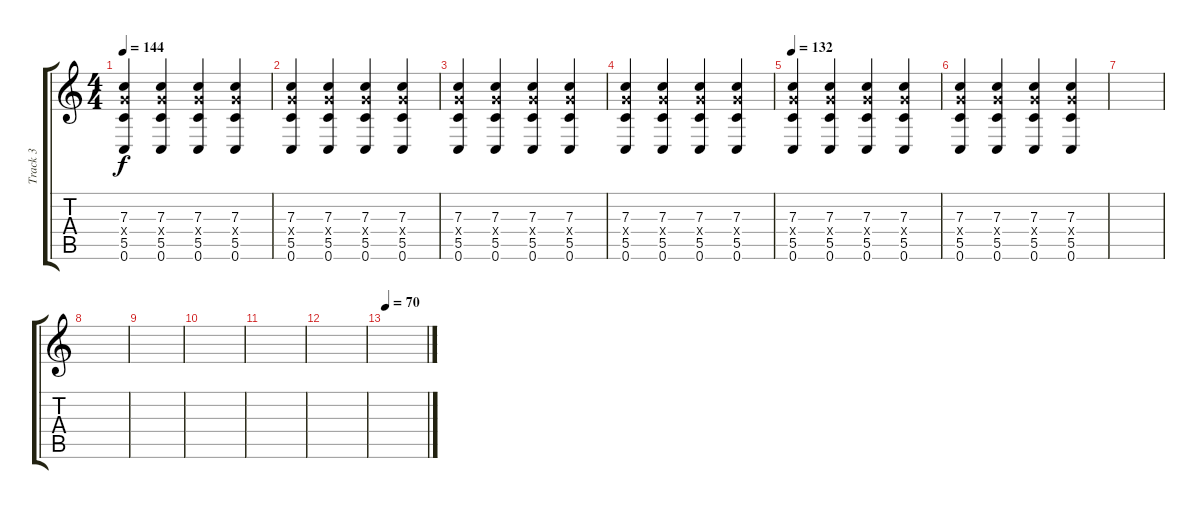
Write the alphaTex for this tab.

\track ("Track 3" "Track 3") {instrument distortionguitar}
\staff {score tabs}
\tuning (D4 A3 F3 C3 G2 C2) {hide}
\ts (4 4)
\tempo 144
\clef g2
\ks c
(7.3 7.4{x} 5.5 0.6).4{dy f} (7.3 7.4{x} 5.5 0.6).4 (7.3 7.4{x} 5.5 0.6).4 (7.3 7.4{x} 5.5 0.6).4 |
(7.3 7.4{x} 5.5 0.6).4 (7.3 7.4{x} 5.5 0.6).4 (7.3 7.4{x} 5.5 0.6).4 (7.3 7.4{x} 5.5 0.6).4 |
(7.3 7.4{x} 5.5 0.6).4 (7.3 7.4{x} 5.5 0.6).4 (7.3 7.4{x} 5.5 0.6).4 (7.3 7.4{x} 5.5 0.6).4 |
(7.3 7.4{x} 5.5 0.6).4 (7.3 7.4{x} 5.5 0.6).4 (7.3 7.4{x} 5.5 0.6).4 (7.3 7.4{x} 5.5 0.6).4 |
\tempo 132
(7.3 7.4{x} 5.5 0.6).4{volume 0} (7.3 7.4{x} 5.5 0.6).4 (7.3 7.4{x} 5.5 0.6).4 (7.3 7.4{x} 5.5 0.6).4 |
(7.3 7.4{x} 5.5 0.6).4 (7.3 7.4{x} 5.5 0.6).4 (7.3 7.4{x} 5.5 0.6).4 (7.3 7.4{x} 5.5 0.6).4 |
|
|
|
|
|
|
\tempo 70
